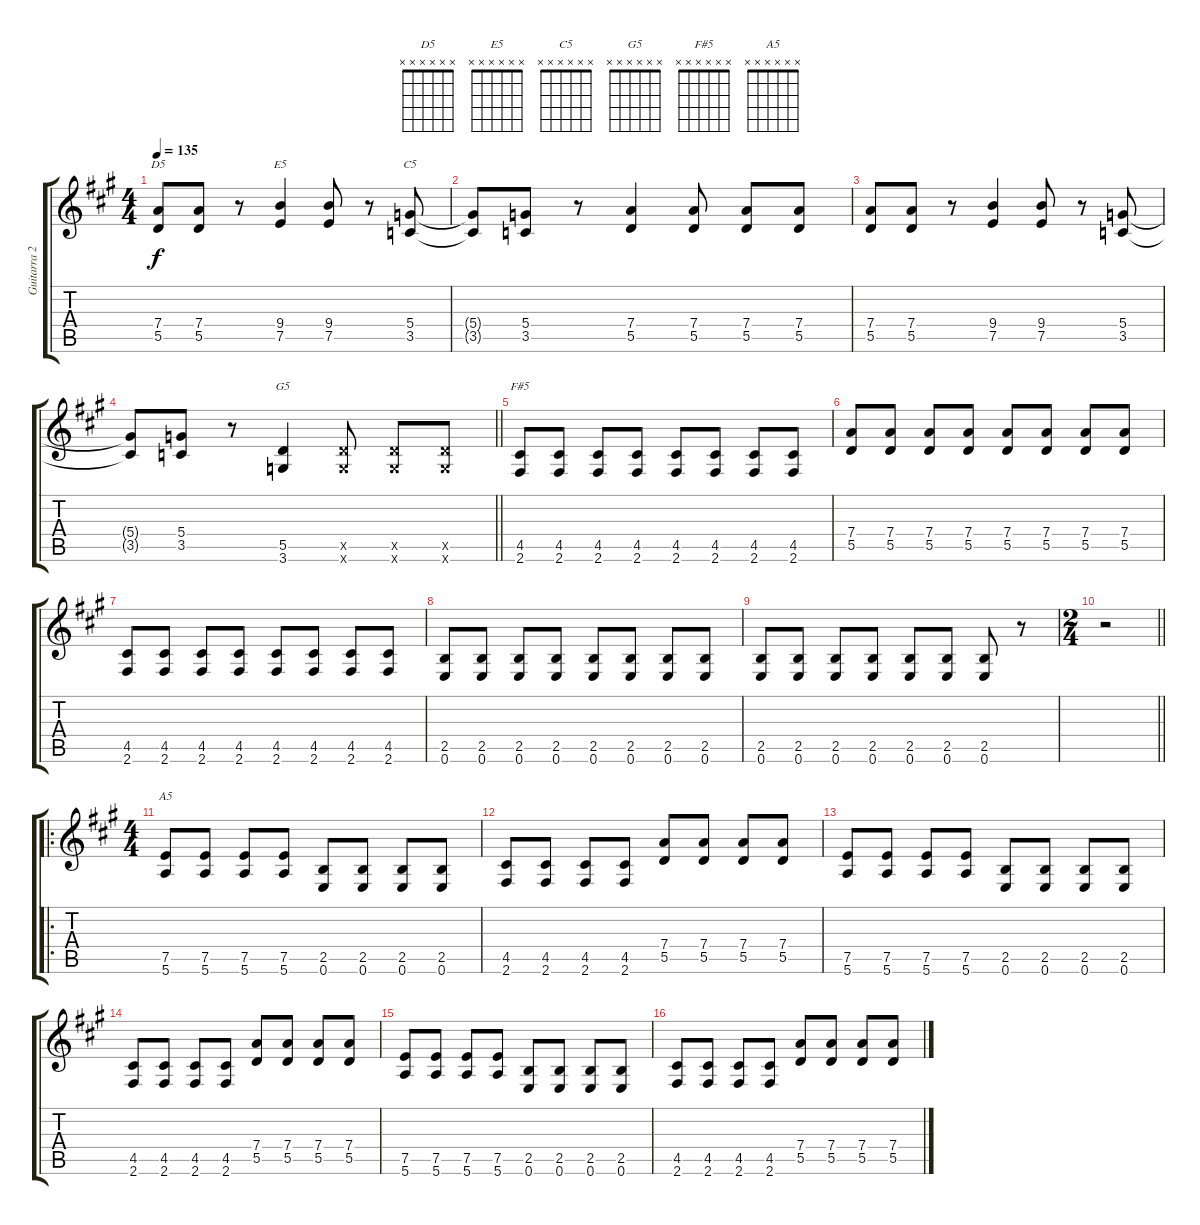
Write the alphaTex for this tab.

\track ("Guitarra 2" "Guitarra 2") {instrument electricguitarclean}
\staff {score tabs}
\tuning (E4 B3 G3 D3 A2 E2) {hide}
\chord ("D5" x x x x x x)
\chord ("E5" x x x x x x)
\chord ("C5" x x x x x x)
\chord ("G5" x x x x x x)
\chord ("F#5" x x x x x x)
\chord ("A5" x x x x x x)
\ts (4 4)
\tempo 135
\clef g2
\ks a
(7.4 5.5).8{ch "D5" dy f} (7.4 5.5).8 r.8 (9.4 7.5).4{ch "E5"} (9.4 7.5).8 r.8 (5.4 3.5).8{ch "C5"} |
(5.4{t} 3.5{t}).8 (5.4 3.5).8 r.8 (7.4 5.5).4 (7.4 5.5).8 (7.4 5.5).8 (7.4 5.5).8 |
(7.4 5.5).8 (7.4 5.5).8 r.8 (9.4 7.5).4 (9.4 7.5).8 r.8 (5.4 3.5).8 |
\barLineRight lightlight
(5.4{t} 3.5{t}).8 (5.4 3.5).8 r.8 (5.5 3.6).4{ch "G5"} (5.5{x} 3.6{x}).8 (5.5{x} 3.6{x}).8 (5.5{x} 3.6{x}).8 |
(4.5 2.6).8{ch "F#5"} (4.5 2.6).8 (4.5 2.6).8 (4.5 2.6).8 (4.5 2.6).8 (4.5 2.6).8 (4.5 2.6).8 (4.5 2.6).8 |
(7.4 5.5).8 (7.4 5.5).8 (7.4 5.5).8 (7.4 5.5).8 (7.4 5.5).8 (7.4 5.5).8 (7.4 5.5).8 (7.4 5.5).8 |
(4.5 2.6).8 (4.5 2.6).8 (4.5 2.6).8 (4.5 2.6).8 (4.5 2.6).8 (4.5 2.6).8 (4.5 2.6).8 (4.5 2.6).8 |
(2.5 0.6).8 (2.5 0.6).8 (2.5 0.6).8 (2.5 0.6).8 (2.5 0.6).8 (2.5 0.6).8 (2.5 0.6).8 (2.5 0.6).8 |
(2.5 0.6).8 (2.5 0.6).8 (2.5 0.6).8 (2.5 0.6).8 (2.5 0.6).8 (2.5 0.6).8 (2.5 0.6).8 r.8 |
\ts (2 4)
\barLineRight lightlight
r.2 |
\ro
\ts (4 4)
(7.5 5.6).8{ch "A5"} (7.5 5.6).8 (7.5 5.6).8 (7.5 5.6).8 (2.5 0.6).8 (2.5 0.6).8 (2.5 0.6).8 (2.5 0.6).8 |
(4.5 2.6).8 (4.5 2.6).8 (4.5 2.6).8 (4.5 2.6).8 (7.4 5.5).8 (7.4 5.5).8 (7.4 5.5).8 (7.4 5.5).8 |
(7.5 5.6).8 (7.5 5.6).8 (7.5 5.6).8 (7.5 5.6).8 (2.5 0.6).8 (2.5 0.6).8 (2.5 0.6).8 (2.5 0.6).8 |
(4.5 2.6).8 (4.5 2.6).8 (4.5 2.6).8 (4.5 2.6).8 (7.4 5.5).8 (7.4 5.5).8 (7.4 5.5).8 (7.4 5.5).8 |
(7.5 5.6).8 (7.5 5.6).8 (7.5 5.6).8 (7.5 5.6).8 (2.5 0.6).8 (2.5 0.6).8 (2.5 0.6).8 (2.5 0.6).8 |
(4.5 2.6).8 (4.5 2.6).8 (4.5 2.6).8 (4.5 2.6).8 (7.4 5.5).8 (7.4 5.5).8 (7.4 5.5).8 (7.4 5.5).8
